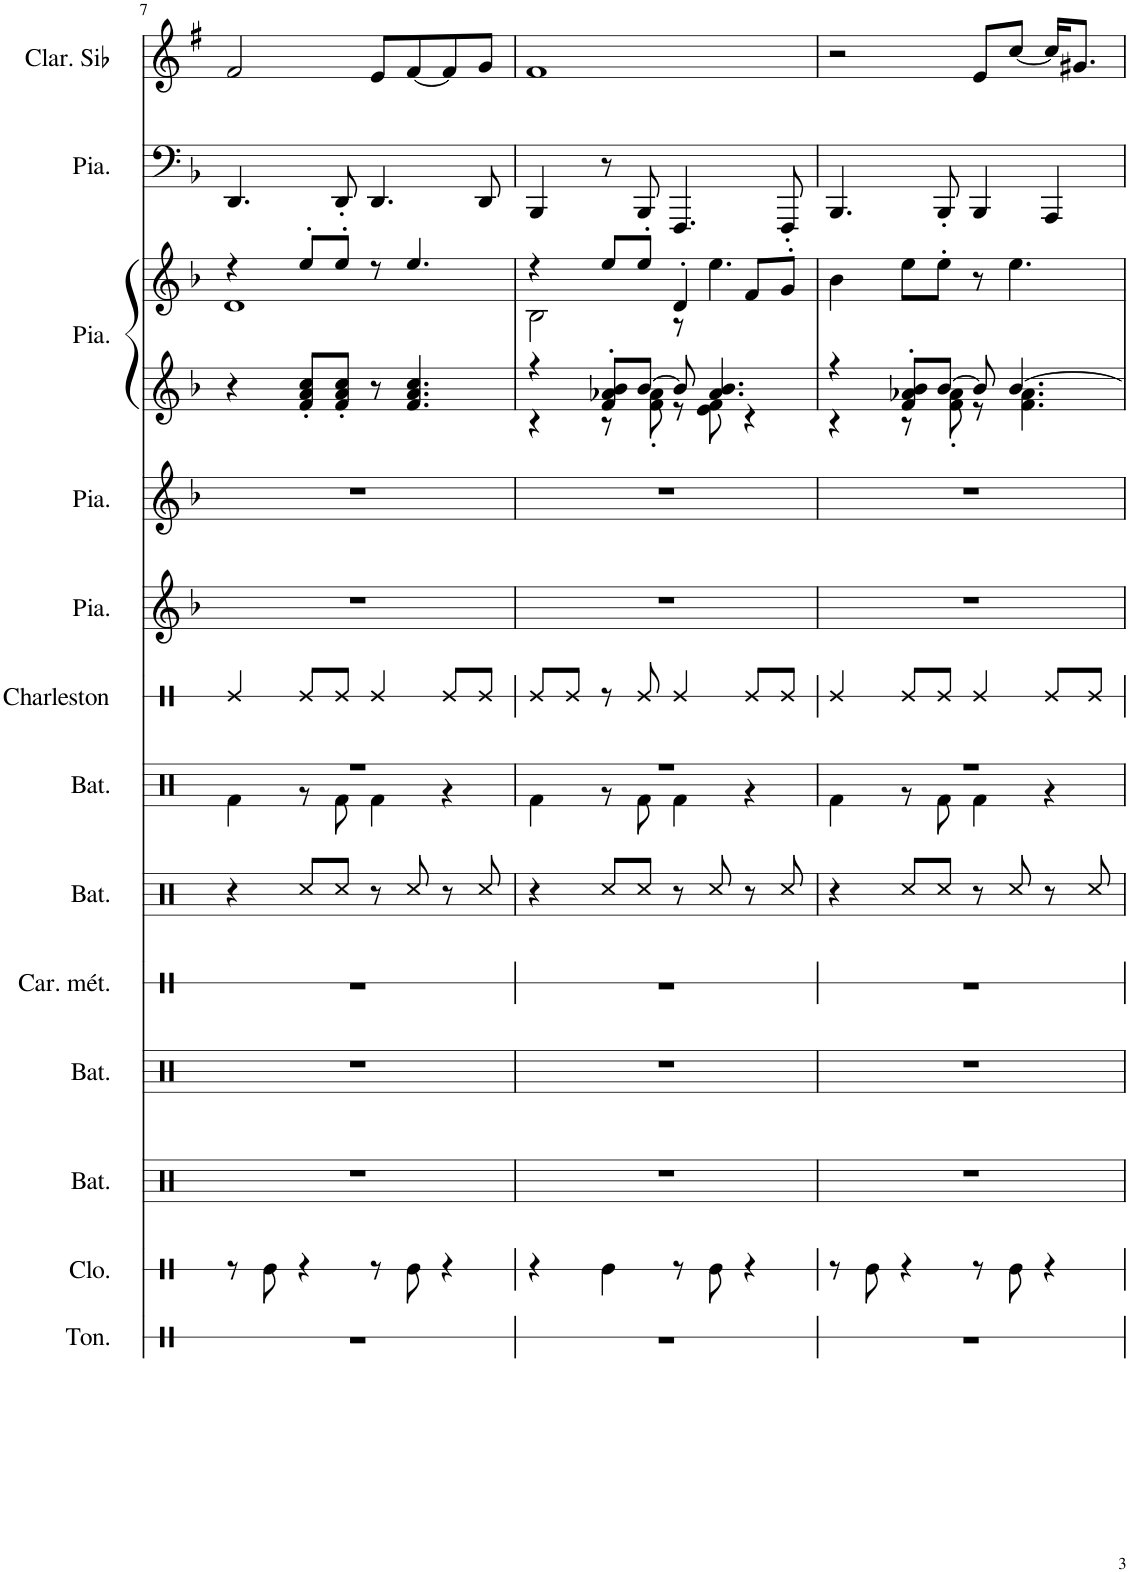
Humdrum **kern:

**kern	**kern	**kern	**kern	**kern	**kern	**kern	**kern	**kern	**kern	**kern	**kern	**kern	**kern
*part13	*part12	*part11	*part10	*part9	*part8	*part7	*part6	*part5	*part4	*part3	*part3	*part2	*part1
*staff14	*staff13	*staff12	*staff11	*staff10	*staff9	*staff8	*staff7	*staff6	*staff5	*staff4	*staff3	*staff2	*staff1
*I"Tonnerre	*I"Cloche	*I"Batterie	*I"Batterie	*I"Carillon en métal	*I"Batterie	*I"Batterie	*I"Charleston	*I"Piano	*I"Piano	*I"Piano	*	*I"Piano	*I"Clarinette en Sib
*I'Ton.	*I'Clo.	*I'Bat.	*I'Bat.	*I'Car. mét.	*I'Bat.	*I'Bat.	*I'Charleston	*I'Pia.	*I'Pia.	*I'Pia.	*	*I'Pia.	*I'Clar. Sib
!!LO:PB:g=z
*clefX	*clefX	*clefX	*clefX	*clefX	*clefX	*clefX	*clefX	*clefG2	*clefG2	*clefG2	*clefG2	*clefF4	*clefG2
*	*	*	*	*	*	*	*	*	*	*	*	*	*Trd1c2
*k[]	*k[]	*k[]	*k[]	*k[]	*k[]	*k[]	*k[]	*k[b-]	*k[b-]	*k[b-]	*k[b-]	*k[b-]	*k[f#]
*M4/4	*M4/4	*M4/4	*M4/4	*M4/4	*M4/4	*M4/4	*M4/4	*M4/4	*M4/4	*M4/4	*M4/4	*M4/4	*M4/4
=7	=7	=7	=7	=7	=7	=7	=7	=7	=7	=7	=7	=7	=7
*	*	*	*	*	*	*^	*	*	*	*	*^	*	*
1r	8r	1r	1r	1r	4r	1r	4Rf\	4Re/	1r	1r	4r	4r	1d	4.DD/	2f#/
.	8Re\	.	.	.	.	.	.	.	.	.	.	.	.	.	.
.	4r	.	.	.	8Rcc/L	.	8r	8Re/L	.	.	8f/' 8a/' 8cc/'L	8ee'/L	.	.	.
.	.	.	.	.	8Rcc/J	.	8Rf\	8Re/J	.	.	8f/' 8a/' 8cc/'J	8ee'/J	.	8DD'/	.
.	8r	.	.	.	8r	.	4Rf\	4Re/	.	.	8r	8r	.	4.DD/	8e/L
.	8Re\	.	.	.	8Rcc/	.	.	.	.	.	4.f/ 4.a/ 4.cc/	4.ee/	.	.	[8f#/
.	4r	.	.	.	8r	.	4r	8Re/L	.	.	.	.	.	.	8f#/]
.	.	.	.	.	8Rcc/	.	.	8Re/J	.	.	.	.	.	8DD/	8g/J
=8	=8	=8	=8	=8	=8	=8	=8	=8	=8	=8	=8	=8	=8	=8	=8
*	*	*	*	*	*	*	*	*	*	*	*^	*	*	*	*
1r	4r	1r	1r	1r	4r	1r	4Rf\	8Re/L	1r	1r	4r	4r	4r	2B-\	4BBB-/	1f#
.	.	.	.	.	.	.	.	8Re/J	.	.	.	.	.	.	.	.
.	4Re\	.	.	.	8Rcc/L	.	8r	8r	.	.	8f/' 8a-X/' 8b-/'L	8r	8ee/L	.	8r	.
.	.	.	.	.	8Rcc/J	.	8Rf\	8Re/	.	.	[8b-/J	8f\' 8a-\'	8ee'/J	.	8BBB-/	.
.	8r	.	.	.	8r	.	4Rf\	4Re/	.	.	8b-/]	8r	4d'/	8r	4.FFF/	.
.	8Re\	.	.	.	8Rcc/	.	.	.	.	.	4.a-/ 4.b-/	8e\ 8f\	.	4.ee\	.	.
.	4r	.	.	.	8r	.	4r	8Re/L	.	.	.	4r	8f/L	.	.	.
.	.	.	.	.	8Rcc/	.	.	8Re/J	.	.	.	.	8g'/J	.	8FFF'/	.
*	*	*	*	*	*	*	*	*	*	*	*	*	*v	*v	*	*
=9	=9	=9	=9	=9	=9	=9	=9	=9	=9	=9	=9	=9	=9	=9	=9
1r	8r	1r	1r	1r	4r	1r	4Rf\	4Re/	1r	1r	4r	4r	4b-\	4.BBB-/	2r
.	8Re\	.	.	.	.	.	.	.	.	.	.	.	.	.	.
.	4r	.	.	.	8Rcc/L	.	8r	8Re/L	.	.	8f/' 8a-X/' 8b-/'L	8r	8ee\L	.	.
.	.	.	.	.	8Rcc/J	.	8Rf\	8Re/J	.	.	[8b-/J	8f\' 8a-\'	8ee'\J	8BBB-'/	.
.	8r	.	.	.	8r	.	4Rf\	4Re/	.	.	8b-/]	8r	8r	4BBB-/	8e/L
.	8Re\	.	.	.	8Rcc/	.	.	.	.	.	[4.b-/	4.f\ 4.a-\	4.ee\	.	[8cc/J
.	4r	.	.	.	8r	.	4r	8Re/L	.	.	.	.	.	4AAA/	16cc/KL]
.	.	.	.	.	.	.	.	.	.	.	.	.	.	.	8.g#X/J
.	.	.	.	.	8Rcc/	.	.	8Re/J	.	.	.	.	.	.	.
*	*	*	*	*	*	*v	*v	*	*	*	*v	*v	*	*	*
=	=	=	=	=	=	=	=	=	=	=	=	=	=
*-	*-	*-	*-	*-	*-	*-	*-	*-	*-	*-	*-	*-	*-
